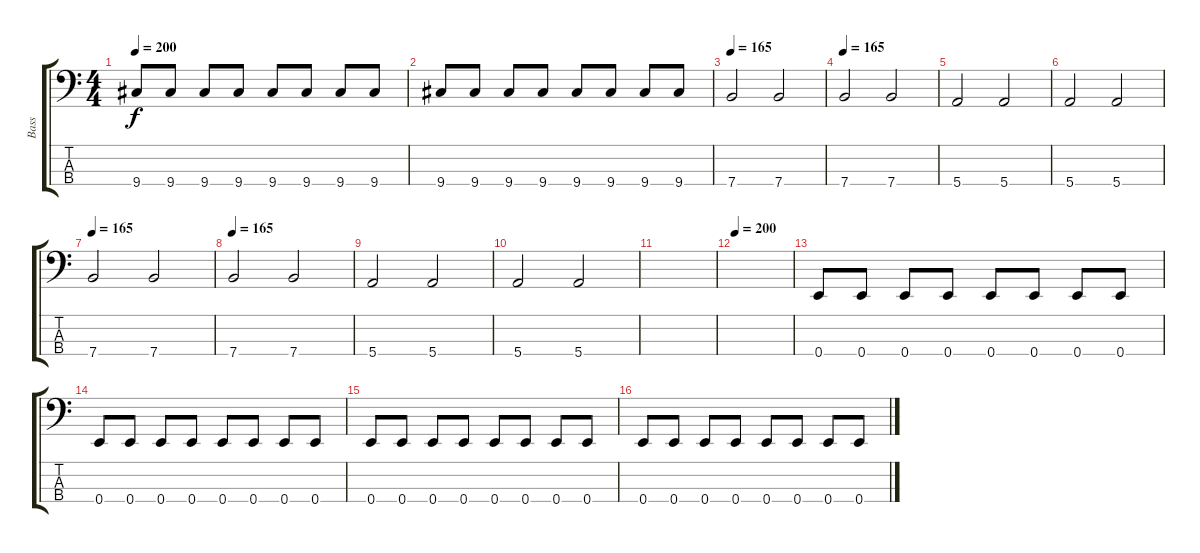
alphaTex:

\track ("Bass" "Bass") {instrument electricbassfinger}
\staff {score tabs}
\tuning (G2 D2 A1 E1) {hide}
\ts (4 4)
\tempo 200
\clef f4
\ks c
9.4.8{dy f} 9.4.8 9.4.8 9.4.8 9.4.8 9.4.8 9.4.8 9.4.8 |
9.4.8 9.4.8 9.4.8 9.4.8 9.4.8 9.4.8 9.4.8 9.4.8 |
\tempo 170
\tempo 165
7.4.2 7.4.2 |
\tempo 165
7.4.2 7.4.2 |
5.4.2 5.4.2 |
5.4.2 5.4.2 |
\tempo 165
7.4.2 7.4.2 |
\tempo 165
7.4.2 7.4.2 |
5.4.2 5.4.2 |
5.4.2 5.4.2 |
|
\tempo 200
|
0.4.8 0.4.8 0.4.8 0.4.8 0.4.8 0.4.8 0.4.8 0.4.8 |
0.4.8 0.4.8 0.4.8 0.4.8 0.4.8 0.4.8 0.4.8 0.4.8 |
0.4.8 0.4.8 0.4.8 0.4.8 0.4.8 0.4.8 0.4.8 0.4.8 |
0.4.8 0.4.8 0.4.8 0.4.8 0.4.8 0.4.8 0.4.8 0.4.8
